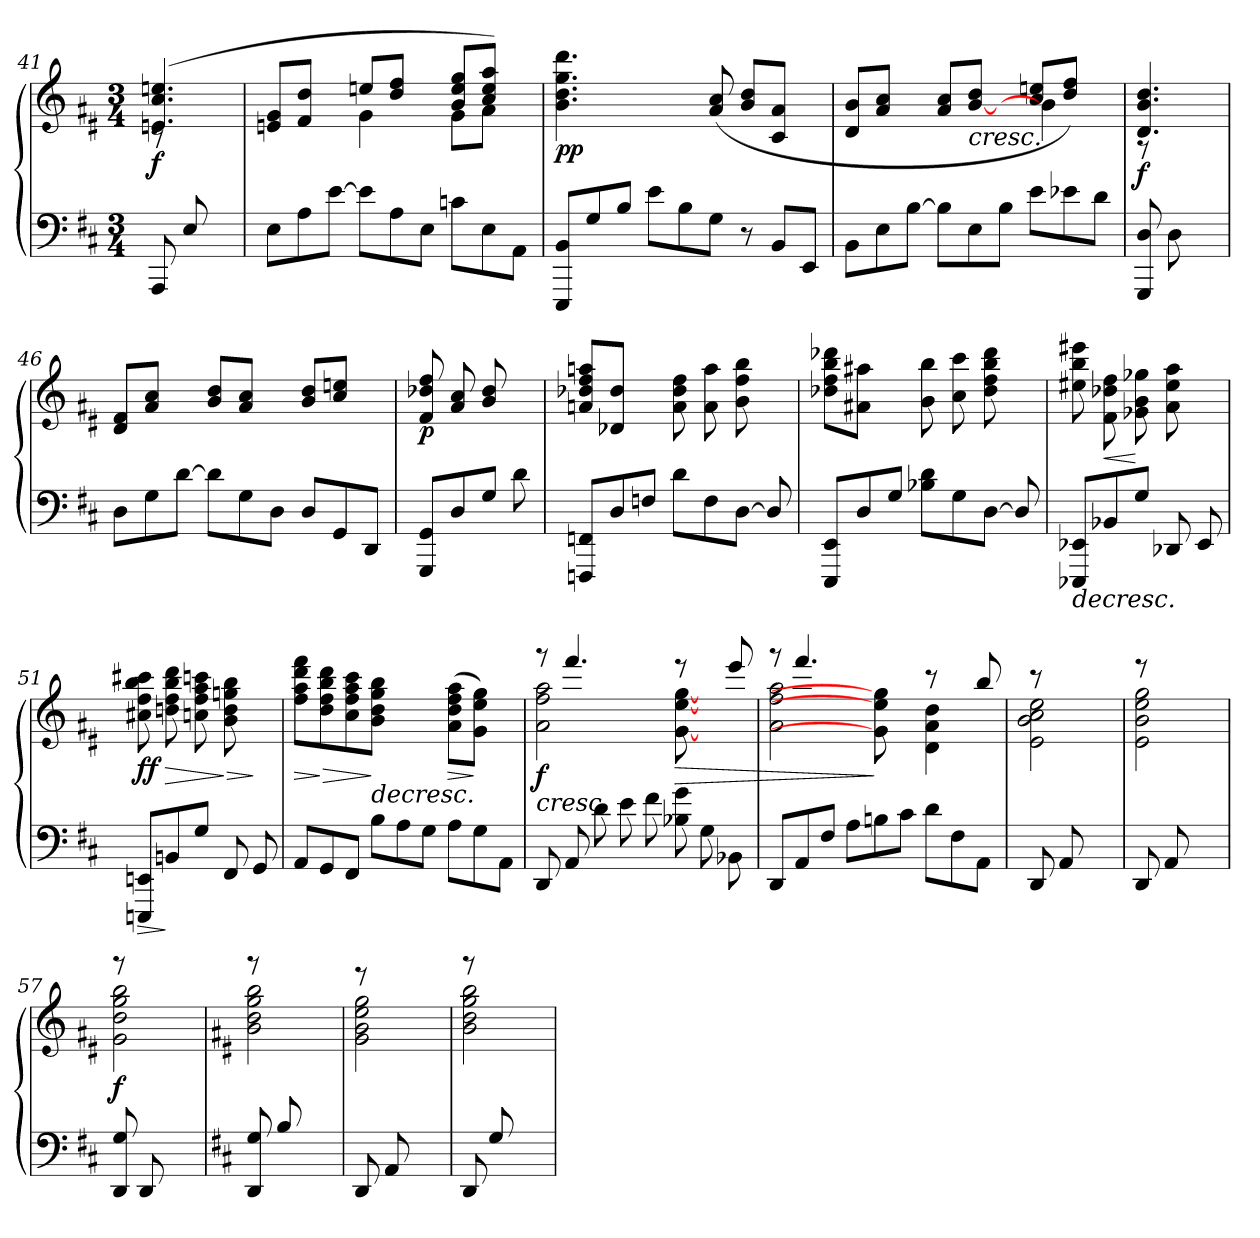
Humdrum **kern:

**kern	**kern	**dynam
*part1	*part1	*part1
*staff2	*staff1	*staff1/2
*clefF4	*clefG3	*
*k[f#c#]	*k[f#c#]	*
*M3/4	*M3/4	*
=41	=41	=41
*	*^	*
!	!	!	!LO:DY:b
8AAA/L	(>4.cn/ 4.a/ 4.ccn/	8rG	f
8E/	.	4ryy	.
8ryy	.	.	.
!!LO:LB:g=z	!!
=42	=42	=42	=42
8E\L	8cn/ 8e/L	4.ryy	.
8A\	8d/ 8b/J	.	.
[>8e\J	8ryy	.	.
8e\L]	8ccn/L	4e\	.
8A\	8b/ 8dd/J	.	.
8E\J	8ryy	8ryy	.
8cn\L	8g/ 8cc/ 8ee/L	8e\L	.
8E\	8a/ 8cc/ 8ff#/J)	8f#\J	.
8AA\J	8ryy	8ryy	.
=43	=43	=43	=43
!	!	!	!LO:DY:b
*	*v	*v	*
8EEE/ 8BB/L	4.g\ 4.b\ 4.ee\ 4.bb\	pp
8G/	.	.
8B/J	.	.
8e\L	4ryy	.
8B\	.	.
8G\J	(>8f#/ 8a/	.
8r	8g/ 8b/L	.
8BB/L	8A/ 8f#/J	.
8EE/J	8ryy	.
=44	=44	=44
*	*^	*
8BB\L	2.ryy	8B/ 8g/L	.
8E\	.	8f#/ 8a/J	.
[>8B\J	.	8ryy	.
8B\L]	.	8f#/ 8a/L	.
!	!	!	!LO:HP:b
8E\	.	[<8g/ 8b/J	<
8B\J	.	8ryy	.
8e\L	8a/ 8ccn/L	4g\]	.
8e-X\	8b/ 8dd/J)	.	.
8d\J	8ryy	8ryy	.
=45	=45	=45	=45
!	!	!	!LO:DY:b
8GGG/ 8D/	4.B/ 4.g/ 4.b/	8rF	f
8D\L	.	4ryy	.
8ryy	.	.	.
*	*v	*v	*
!!LO:LB:g=z
=46	=46	=46
8D\L	8B/ 8d/L	.
8G\	8f#/ 8a/J	.
[>8d\J	8ryy	.
8d\L]	8g/ 8b/L	.
8G\	8f#/ 8a/J	.
8D\J	8ryy	.
8D/L	8g/ 8b/L	.
8GG/	(>8a/ 8ccn/J	.
8DD/J	8ryy	.
=47	=47	=47
!	!	!LO:DY:b
8GGG/ 8GG/L	8d/ 8b-X/ 8dd/L	p
8D/	8f#/ 8a/	.
8G/J	8g/ 8b-/	.
8d\L	8ryy	.
=48	=48	=48
8FFFn/ 8FFn/L	8fn/ 8b-X/ 8dd/ 8ffn/L	.
8D/	8B-X/ 8b-/J	.
8Fn/J	8ryy	.
8d\L	8f\ 8b-\ 8dd\L	.
8F\	8f\ 8ff\	.
[>8D\J	8g\ 8dd\ 8gg\	.
8D/L]	8ryy	.
=49	=49	=49
8EEE/ 8EE/L	8b-X\ 8dd\ 8gg\ 8bb-X\L	.
8D/	8f#X\ 8ff#X\J	.
8G/J	8ryy	.
8B-X\ 8d\L	8g\ 8gg\L	.
8G\	8a\ 8aa\	.
[>8D\J	8b-\ 8dd\ 8gg\ 8bb-\	.
8D/L]	8ryy	.
!!LO:LB:g=z
=50	=50	=50
!	!	!LO:HP:b=2
8EEE-X/ 8EE-X/L	8cc#X\ 8gg\ 8ccc#X\L	>
!	!	!LO:HP:b
8BB-X/	8d\ 8b-X\ 8dd\	<
8G/J	8e-X\ 8g\ 8ee-X\	[
8DD-X/L	8f#\ 8cc#\ 8ff#\	.
8EE-/	8ryy	[
=51	=51	=51
!	!	!LO:HP:b=2
!	!	!LO:HP:n=1:b
!	!	!LO:DY:n=1:b
!	!	!LO:DY:n=2:b
8EEEn/ 8EEn/L	8a#X\ 8dd\ 8gg\ 8aa#X\L	> > f f
!	!	!LO:HP:n=1:b
8BBn/	8bn\ 8dd\ 8gg\ 8bb\	] >
8G/J	8an\ 8dd\ 8ff#\ 8aan\	.
!	!	!LO:HP:n=1:b
8FF#/L	8g\ 8b\ 8een\ 8gg\	] >
8GG/	8ryy	] ]
=52	=52	=52
!	!	!LO:HP:b
8AA/L	8dd\ 8ff#\ 8bb\ 8ddd\L	>
!	!	!LO:HP:n=1:b
8GG/	8b\ 8dd\ 8gg\ 8bb\	] >
8FF#/J	8a\ 8dd\ 8ff#\ 8aa\	.
!	!	!LO:HP:n=1:b
8B\L	8g\ 8b\ 8ee\ 8gg\J	] >
8A\	4ryy	.
8G\J	.	.
!	!	!LO:HP:b
8A\L	(>8f#\ 8b\ 8dd\ 8ff#\L	>
8G\	8e\ 8cc#\ 8ee\J)	]
8AA\J	8ryy	.
=53	=53	=53
*	*^	*
!	!	!	!LO:HP:b
!	!	!	!LO:DY:n=1:b
8DD/L	8rddd	2f#\ 2dd\ 2ff#\	< f
8AA/	4.ddd/	.	.
8d\L	.	.	.
8e\	.	.	.
8f#\J	8ryy	8ryy	] ]
!	!	!	!LO:HP:b
8B-X\ 8g\L	8rccc	[8e\ [8cc#\ [8ee\	>
8G\	4ryy	8ryy	.
8BB-X\J	.	8ccc#/	.
!!LO:LB:g=z	!!
=54	=54	=54	=54
8DD/L	8rddd	2f#\ 2dd\ 2ff#\	.
8AA/	4.ddd/	.	.
8F#/J	.	.	.
8A\L	.	.	.
8Bn\	4ryy	8e\] 8cc#\] 8ee\]	[ ]
8c#\J	.	8ryy	.
8d\L	8raa	4B\ 4f#\ 4b\	.
8F#\	4ryy	.	.
8AA\J	.	8gg/	.
=55	=55	=55	=55
8DD/L	8raa	2c#\ 2g\ 2a\ 2cc#\	.
8AA/	4.ryy	.	.
4ryy	.	.	.
=56	=56	=56	=56
8DD/L	8rccc	2c#\ 2g\ 2cc#\ 2ee\	.
8AA/	4.ryy	.	.
4ryy	.	.	.
=57	=57	=57	=57
!	!	!	!LO:DY:b
8DD/ 8G/L	8reee	2e\ 2b\ 2ee\ 2gg\	f
8DD/	4.ryy	.	.
4ryy	.	.	.
!!LO:PB:g=z	!!
=58	=58	=58	=58
*k[f#c#]	*k[f#c#]	*	*
8DD/ 8G/L	8reee	2g\ 2b\ 2ee\ 2gg\	.
8B/	4.ryy	.	.
4ryy	.	.	.
=59	=59	=59	=59
8DD/L	8rccc	2e\ 2g\ 2cc#\ 2ee\	.
8AA/	4.ryy	.	.
4ryy	.	.	.
=60	=60	=60	=60
8DD/L	8reee	2g\ 2b\ 2ee\ 2gg\	.
8G/	4.ryy	.	.
4ryy	.	.	.
*	*v	*v	*
=	=	=
*-	*-	*-
